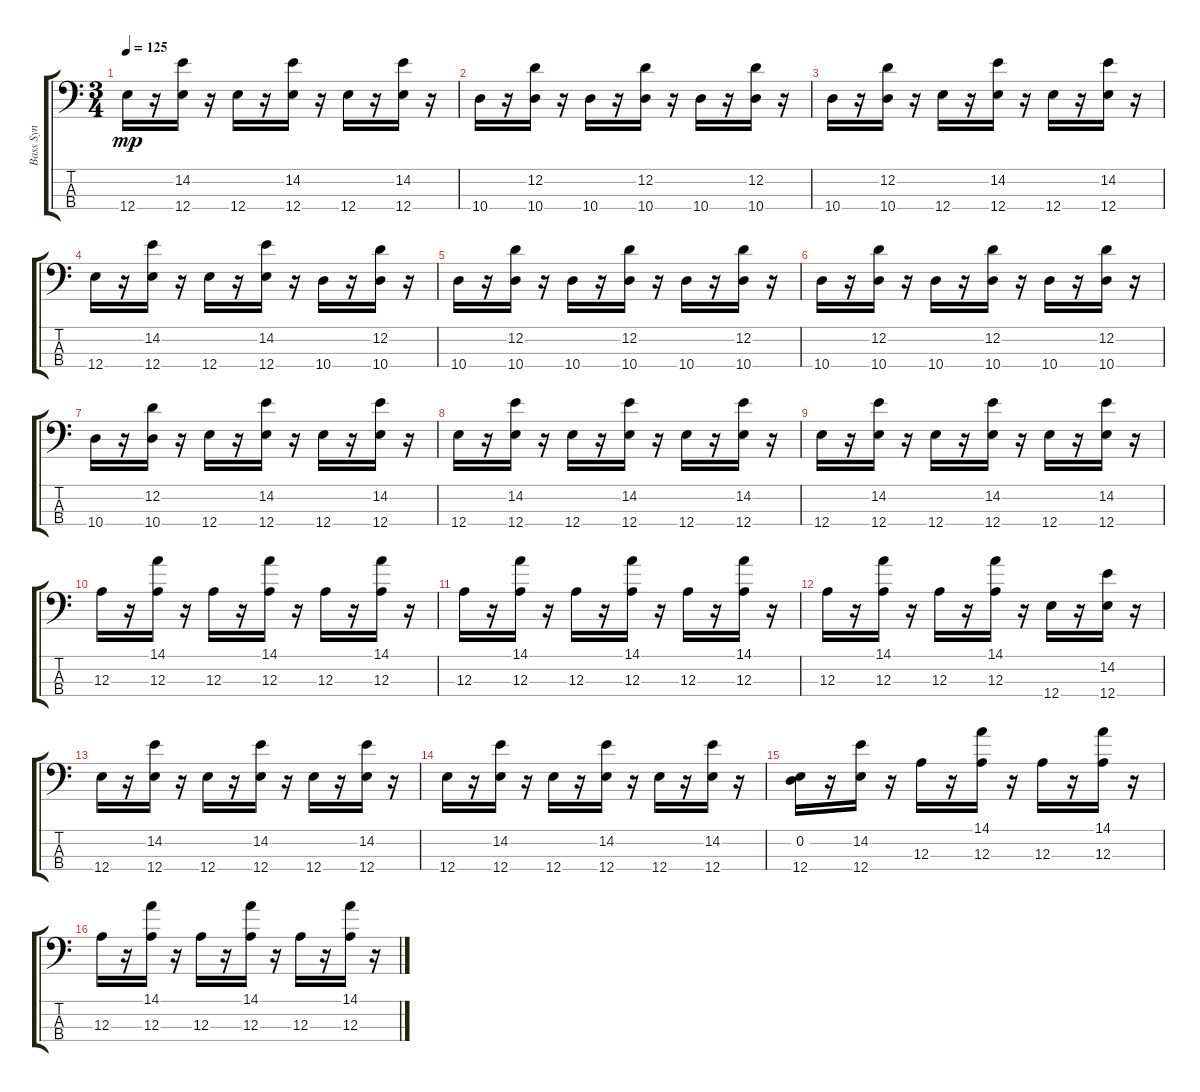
\track ("Bass Syn" "Bass Syn") {instrument synthbass1}
\staff {score tabs}
\tuning (G2 D2 A1 E1) {hide}
\ts (3 4)
\tempo 125
\clef f4
\ks c
12.4.16{dy mp} r.16 (14.2 12.4).16 r.16 12.4.16 r.16 (14.2 12.4).16 r.16 12.4.16 r.16 (14.2 12.4).16 r.16 |
10.4.16 r.16 (12.2 10.4).16 r.16 10.4.16 r.16 (12.2 10.4).16 r.16 10.4.16 r.16 (12.2 10.4).16 r.16 |
10.4.16 r.16 (12.2 10.4).16 r.16 12.4.16 r.16 (14.2 12.4).16 r.16 12.4.16 r.16 (14.2 12.4).16 r.16 |
12.4.16 r.16 (14.2 12.4).16 r.16 12.4.16 r.16 (14.2 12.4).16 r.16 10.4.16 r.16 (12.2 10.4).16 r.16 |
10.4.16 r.16 (12.2 10.4).16 r.16 10.4.16 r.16 (12.2 10.4).16 r.16 10.4.16 r.16 (12.2 10.4).16 r.16 |
10.4.16 r.16 (12.2 10.4).16 r.16 10.4.16 r.16 (12.2 10.4).16 r.16 10.4.16 r.16 (12.2 10.4).16 r.16 |
10.4.16 r.16 (12.2 10.4).16 r.16 12.4.16 r.16 (14.2 12.4).16 r.16 12.4.16 r.16 (14.2 12.4).16 r.16 |
12.4.16 r.16 (14.2 12.4).16 r.16 12.4.16 r.16 (14.2 12.4).16 r.16 12.4.16 r.16 (14.2 12.4).16 r.16 |
12.4.16 r.16 (14.2 12.4).16 r.16 12.4.16 r.16 (14.2 12.4).16 r.16 12.4.16 r.16 (14.2 12.4).16 r.16 |
12.3.16 r.16 (14.1 12.3).16 r.16 12.3.16 r.16 (14.1 12.3).16 r.16 12.3.16 r.16 (14.1 12.3).16 r.16 |
12.3.16 r.16 (14.1 12.3).16 r.16 12.3.16 r.16 (14.1 12.3).16 r.16 12.3.16 r.16 (14.1 12.3).16 r.16 |
12.3.16 r.16 (14.1 12.3).16 r.16 12.3.16 r.16 (14.1 12.3).16 r.16 12.4.16 r.16 (14.2 12.4).16 r.16 |
12.4.16 r.16 (14.2 12.4).16 r.16 12.4.16 r.16 (14.2 12.4).16 r.16 12.4.16 r.16 (14.2 12.4).16 r.16 |
12.4.16 r.16 (14.2 12.4).16 r.16 12.4.16 r.16 (14.2 12.4).16 r.16 12.4.16 r.16 (14.2 12.4).16 r.16 |
(0.2 12.4).16 r.16 (14.2 12.4).16 r.16 12.3.16 r.16 (14.1 12.3).16 r.16 12.3.16 r.16 (14.1 12.3).16 r.16 |
12.3.16 r.16 (14.1 12.3).16 r.16 12.3.16 r.16 (14.1 12.3).16 r.16 12.3.16 r.16 (14.1 12.3).16 r.16
